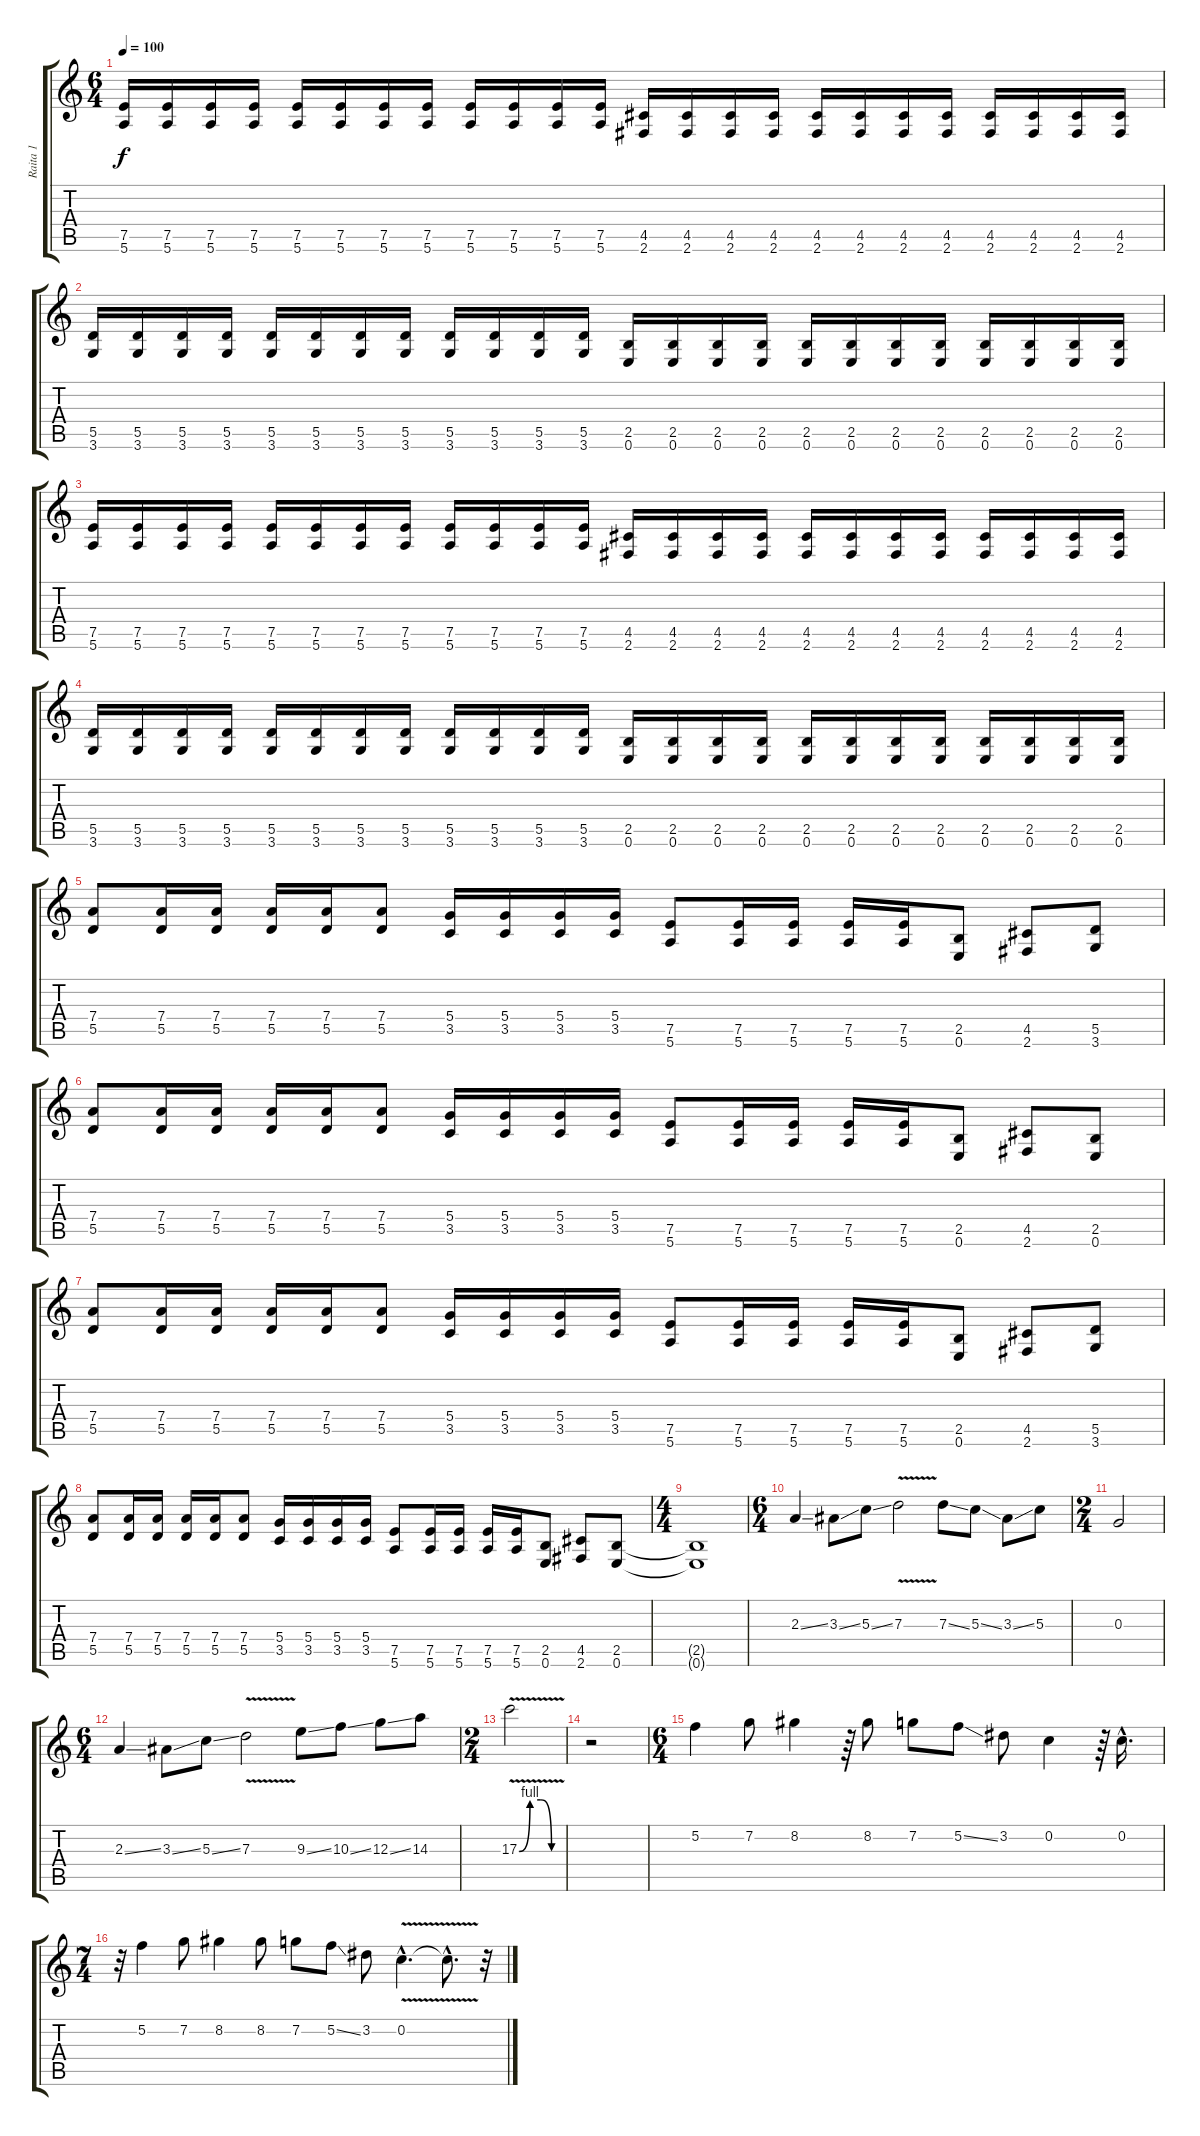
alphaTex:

\track ("Raita 1" "Raita 1") {instrument overdrivenguitar}
\staff {score tabs}
\tuning (F4 C4 G3 D3 A2 E2) {hide}
\ts (6 4)
\tempo 100
\clef g2
\ks c
(7.5 5.6).16{dy f} (7.5 5.6).16 (7.5 5.6).16 (7.5 5.6).16 (7.5 5.6).16 (7.5 5.6).16 (7.5 5.6).16 (7.5 5.6).16 (7.5 5.6).16 (7.5 5.6).16 (7.5 5.6).16 (7.5 5.6).16 (4.5 2.6).16 (4.5 2.6).16 (4.5 2.6).16 (4.5 2.6).16 (4.5 2.6).16 (4.5 2.6).16 (4.5 2.6).16 (4.5 2.6).16 (4.5 2.6).16 (4.5 2.6).16 (4.5 2.6).16 (4.5 2.6).16 |
(5.5 3.6).16 (5.5 3.6).16 (5.5 3.6).16 (5.5 3.6).16 (5.5 3.6).16 (5.5 3.6).16 (5.5 3.6).16 (5.5 3.6).16 (5.5 3.6).16 (5.5 3.6).16 (5.5 3.6).16 (5.5 3.6).16 (2.5 0.6).16 (2.5 0.6).16 (2.5 0.6).16 (2.5 0.6).16 (2.5 0.6).16 (2.5 0.6).16 (2.5 0.6).16 (2.5 0.6).16 (2.5 0.6).16 (2.5 0.6).16 (2.5 0.6).16 (2.5 0.6).16 |
(7.5 5.6).16 (7.5 5.6).16 (7.5 5.6).16 (7.5 5.6).16 (7.5 5.6).16 (7.5 5.6).16 (7.5 5.6).16 (7.5 5.6).16 (7.5 5.6).16 (7.5 5.6).16 (7.5 5.6).16 (7.5 5.6).16 (4.5 2.6).16 (4.5 2.6).16 (4.5 2.6).16 (4.5 2.6).16 (4.5 2.6).16 (4.5 2.6).16 (4.5 2.6).16 (4.5 2.6).16 (4.5 2.6).16 (4.5 2.6).16 (4.5 2.6).16 (4.5 2.6).16 |
(5.5 3.6).16 (5.5 3.6).16 (5.5 3.6).16 (5.5 3.6).16 (5.5 3.6).16 (5.5 3.6).16 (5.5 3.6).16 (5.5 3.6).16 (5.5 3.6).16 (5.5 3.6).16 (5.5 3.6).16 (5.5 3.6).16 (2.5 0.6).16 (2.5 0.6).16 (2.5 0.6).16 (2.5 0.6).16 (2.5 0.6).16 (2.5 0.6).16 (2.5 0.6).16 (2.5 0.6).16 (2.5 0.6).16 (2.5 0.6).16 (2.5 0.6).16 (2.5 0.6).16 |
(7.4 5.5).8 (7.4 5.5).16 (7.4 5.5).16 (7.4 5.5).16 (7.4 5.5).16 (7.4 5.5).8 (5.4 3.5).16 (5.4 3.5).16 (5.4 3.5).16 (5.4 3.5).16 (7.5 5.6).8 (7.5 5.6).16 (7.5 5.6).16 (7.5 5.6).16 (7.5 5.6).16 (2.5 0.6).8 (4.5 2.6).8 (5.5 3.6).8 |
(7.4 5.5).8 (7.4 5.5).16 (7.4 5.5).16 (7.4 5.5).16 (7.4 5.5).16 (7.4 5.5).8 (5.4 3.5).16 (5.4 3.5).16 (5.4 3.5).16 (5.4 3.5).16 (7.5 5.6).8 (7.5 5.6).16 (7.5 5.6).16 (7.5 5.6).16 (7.5 5.6).16 (2.5 0.6).8 (4.5 2.6).8 (2.5 0.6).8 |
(7.4 5.5).8 (7.4 5.5).16 (7.4 5.5).16 (7.4 5.5).16 (7.4 5.5).16 (7.4 5.5).8 (5.4 3.5).16 (5.4 3.5).16 (5.4 3.5).16 (5.4 3.5).16 (7.5 5.6).8 (7.5 5.6).16 (7.5 5.6).16 (7.5 5.6).16 (7.5 5.6).16 (2.5 0.6).8 (4.5 2.6).8 (5.5 3.6).8 |
(7.4 5.5).8 (7.4 5.5).16 (7.4 5.5).16 (7.4 5.5).16 (7.4 5.5).16 (7.4 5.5).8 (5.4 3.5).16 (5.4 3.5).16 (5.4 3.5).16 (5.4 3.5).16 (7.5 5.6).8 (7.5 5.6).16 (7.5 5.6).16 (7.5 5.6).16 (7.5 5.6).16 (2.5 0.6).8 (4.5 2.6).8 (2.5 0.6).8 |
\ts (4 4)
(2.5{t} 0.6{t}).1 |
\ts (6 4)
2.3{ss}.4 3.3{ss}.8 5.3{ss}.8 7.3{v}.2 7.3{ss}.8 5.3{ss}.8 3.3{ss}.8 5.3.8 |
\ts (2 4)
0.3.2 |
\ts (6 4)
2.3{ss}.4 3.3{ss}.8 5.3{ss}.8 7.3{v}.2 9.3{ss}.8 10.3{ss}.8 12.3{ss}.8 14.3.8 |
\ts (2 4)
17.3{be (custom 0 0 15 4 30 4 45 0 60 0) v}.2 |
r.2 |
\ts (6 4)
5.2.4 7.2.8 8.2.4 r.64 8.2.8 7.2.8 5.2{ss}.8 3.2.8 0.2.4 r.64 0.2{hac}.16{d} |
\ts (7 4)
r.32 5.2.4 7.2.8 8.2.4 8.2.8 7.2.8 5.2{ss}.8 3.2.8 0.2{v hac}.4{d} 0.2{hac t}.8{d} r.32
